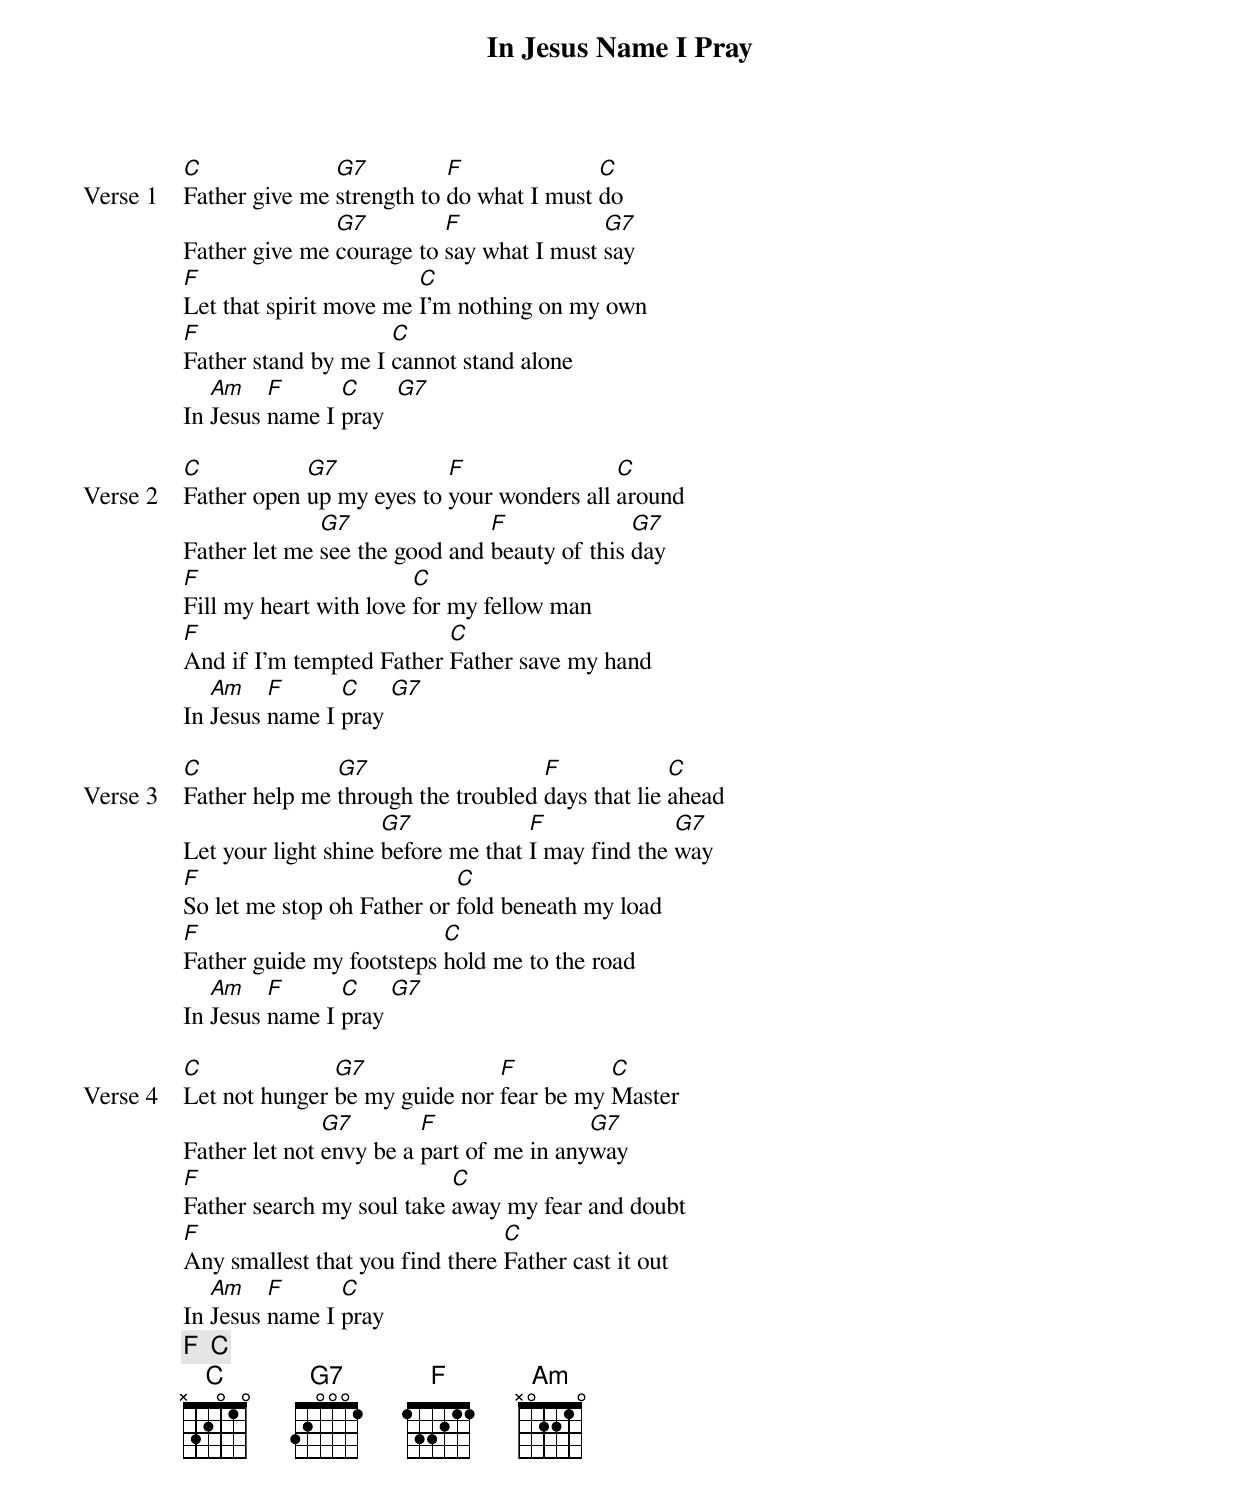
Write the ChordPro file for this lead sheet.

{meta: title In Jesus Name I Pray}
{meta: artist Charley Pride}
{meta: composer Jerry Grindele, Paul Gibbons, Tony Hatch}

{start_of_verse: Verse 1}
[C]Father give me [G7]strength to [F]do what I must [C]do
Father give me [G7]courage to [F]say what I must [G7]say
[F]Let that spirit move me [C]I'm nothing on my own
[F]Father stand by me I [C]cannot stand alone
In [Am]Jesus [F]name I [C]pray  [G7]
{end_of_verse}

{start_of_verse: Verse 2}
[C]Father open [G7]up my eyes to [F]your wonders all [C]around
Father let me [G7]see the good and [F]beauty of this [G7]day
[F]Fill my heart with love [C]for my fellow man
[F]And if I'm tempted Father [C]Father save my hand
In [Am]Jesus [F]name I [C]pray [G7]
{end_of_verse}

{start_of_verse: Verse 3}
[C]Father help me [G7]through the troubled [F]days that lie [C]ahead
Let your light shine [G7]before me that [F]I may find the [G7]way
[F]So let me stop oh Father or [C]fold beneath my load
[F]Father guide my footsteps [C]hold me to the road
In [Am]Jesus [F]name I [C]pray [G7]
{end_of_verse}

{start_of_verse: Verse 4}
[C]Let not hunger [G7]be my guide nor [F]fear be my [C]Master
Father let not [G7]envy be a [F]part of me in any[G7]way
[F]Father search my soul take [C]away my fear and doubt
[F]Any smallest that you find there [C]Father cast it out
In [Am]Jesus [F]name I [C]pray
{comment: F  C}
{end_of_verse}
